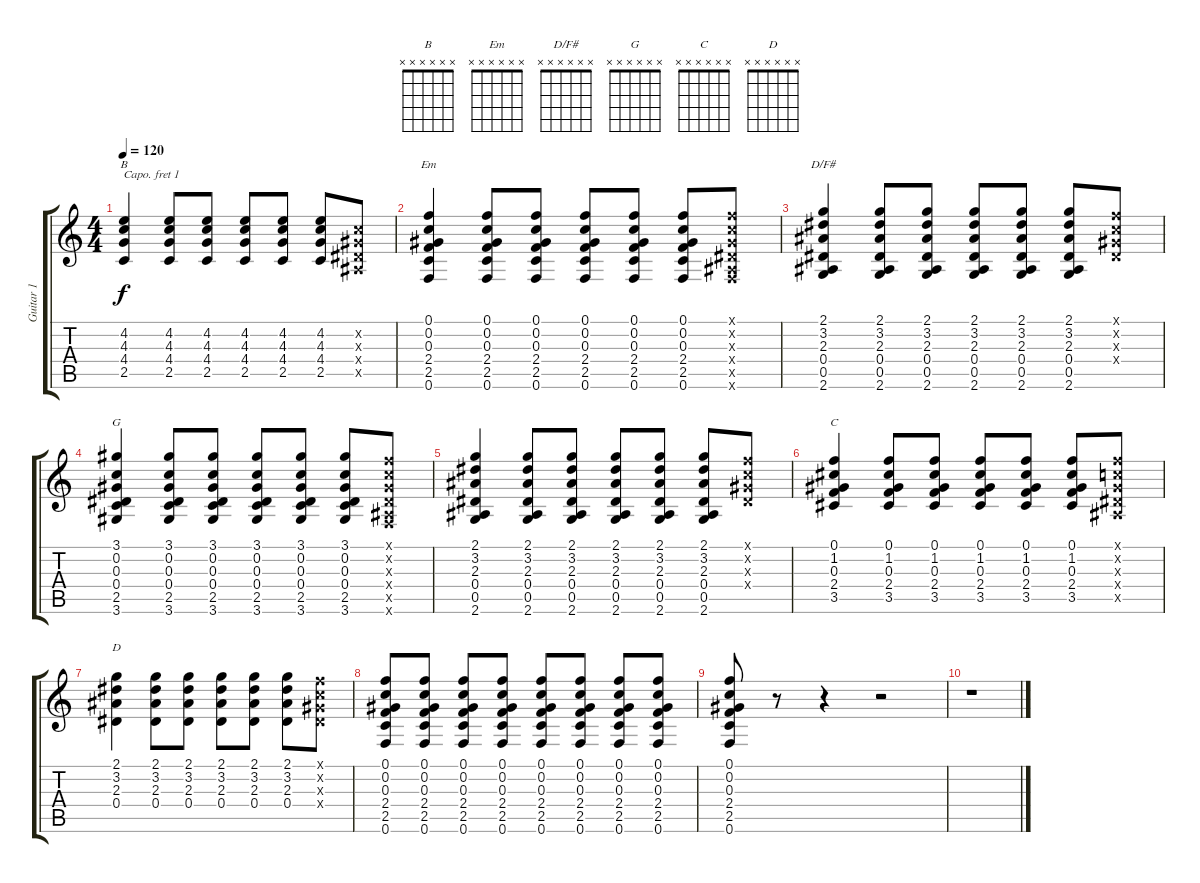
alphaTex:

\track ("Guitar 1" "Guitar 1") {instrument distortionguitar}
\staff {score tabs}
\capo 1
\tuning (E4 B3 G3 D3 A2 E2) {hide}
\chord ("B" x x x x x x) {firstfret 0}
\chord ("Em" x x x x x x) {firstfret 0}
\chord ("D/F#" x x x x x x) {firstfret 0}
\chord ("G" x x x x x x) {firstfret 0}
\chord ("C" x x x x x x) {firstfret 0}
\chord ("D" x x x x x x) {firstfret 0}
\ts (4 4)
\tempo 120
\clef g2
\ks c
(4.2 4.3 4.4 2.5).4{ch "B" dy f} (4.2 4.3 4.4 2.5).8 (4.2 4.3 4.4 2.5).8 (4.2 4.3 4.4 2.5).8 (4.2 4.3 4.4 2.5).8 (4.2 4.3 4.4 2.5).8 (0.2{x} 0.3{x} 0.4{x} 0.5{x}).8 |
(0.1 0.2 0.3 2.4 2.5 0.6).4{ch "Em"} (0.1 0.2 0.3 2.4 2.5 0.6).8 (0.1 0.2 0.3 2.4 2.5 0.6).8 (0.1 0.2 0.3 2.4 2.5 0.6).8 (0.1 0.2 0.3 2.4 2.5 0.6).8 (0.1 0.2 0.3 2.4 2.5 0.6).8 (0.1{x} 0.2{x} 0.3{x} 0.4{x} 0.5{x} 0.6{x}).8 |
(2.1 3.2 2.3 0.4 0.5 2.6).4{ch "D/F#"} (2.1 3.2 2.3 0.4 0.5 2.6).8 (2.1 3.2 2.3 0.4 0.5 2.6).8 (2.1 3.2 2.3 0.4 0.5 2.6).8 (2.1 3.2 2.3 0.4 0.5 2.6).8 (2.1 3.2 2.3 0.4 0.5 2.6).8 (0.1{x} 0.2{x} 0.3{x} 0.4{x}).8 |
(3.1 0.2 0.3 0.4 2.5 3.6).4{ch "G"} (3.1 0.2 0.3 0.4 2.5 3.6).8 (3.1 0.2 0.3 0.4 2.5 3.6).8 (3.1 0.2 0.3 0.4 2.5 3.6).8 (3.1 0.2 0.3 0.4 2.5 3.6).8 (3.1 0.2 0.3 0.4 2.5 3.6).8 (0.1{x} 0.2{x} 0.3{x} 0.4{x} 0.5{x} 0.6{x}).8 |
(2.1 3.2 2.3 0.4 0.5 2.6).4 (2.1 3.2 2.3 0.4 0.5 2.6).8 (2.1 3.2 2.3 0.4 0.5 2.6).8 (2.1 3.2 2.3 0.4 0.5 2.6).8 (2.1 3.2 2.3 0.4 0.5 2.6).8 (2.1 3.2 2.3 0.4 0.5 2.6).8 (0.1{x} 0.2{x} 0.3{x} 0.4{x}).8 |
(0.1 1.2 0.3 2.4 3.5).4{ch "C"} (0.1 1.2 0.3 2.4 3.5).8 (0.1 1.2 0.3 2.4 3.5).8 (0.1 1.2 0.3 2.4 3.5).8 (0.1 1.2 0.3 2.4 3.5).8 (0.1 1.2 0.3 2.4 3.5).8 (0.1{x} 0.2{x} 0.3{x} 0.4{x} 0.5{x}).8 |
(2.1 3.2 2.3 0.4).4{ch "D"} (2.1 3.2 2.3 0.4).8 (2.1 3.2 2.3 0.4).8 (2.1 3.2 2.3 0.4).8 (2.1 3.2 2.3 0.4).8 (2.1 3.2 2.3 0.4).8 (0.1{x} 0.2{x} 0.3{x} 0.4{x}).8 |
(0.1 0.2 0.3 2.4 2.5 0.6).8 (0.1 0.2 0.3 2.4 2.5 0.6).8 (0.1 0.2 0.3 2.4 2.5 0.6).8 (0.1 0.2 0.3 2.4 2.5 0.6).8 (0.1 0.2 0.3 2.4 2.5 0.6).8 (0.1 0.2 0.3 2.4 2.5 0.6).8 (0.1 0.2 0.3 2.4 2.5 0.6).8 (0.1 0.2 0.3 2.4 2.5 0.6).8 |
(0.1 0.2 0.3 2.4 2.5 0.6).8 r.8 r.4 r.2 |
r.1
